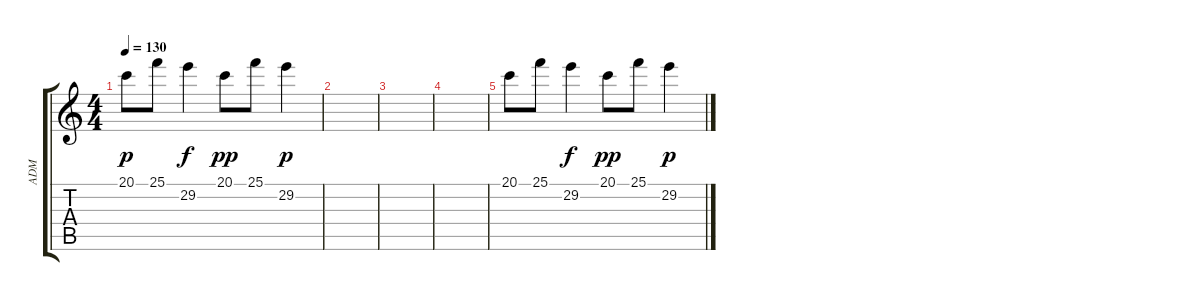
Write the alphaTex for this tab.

\track ("ADM" "ADM") {instrument musicbox}
\staff {score tabs}
\tuning (E4 B3 G3 D3 A2 E2) {hide}
\ts (4 4)
\tempo 130
\clef g2
\ks c
20.1.8{dy p} 25.1.8 29.2.4{dy f} 20.1.8{dy pp} 25.1.8 29.2.4{dy p} |
|
|
|
20.1.8 25.1.8 29.2.4{dy f} 20.1.8{dy pp} 25.1.8 29.2.4{dy p}
